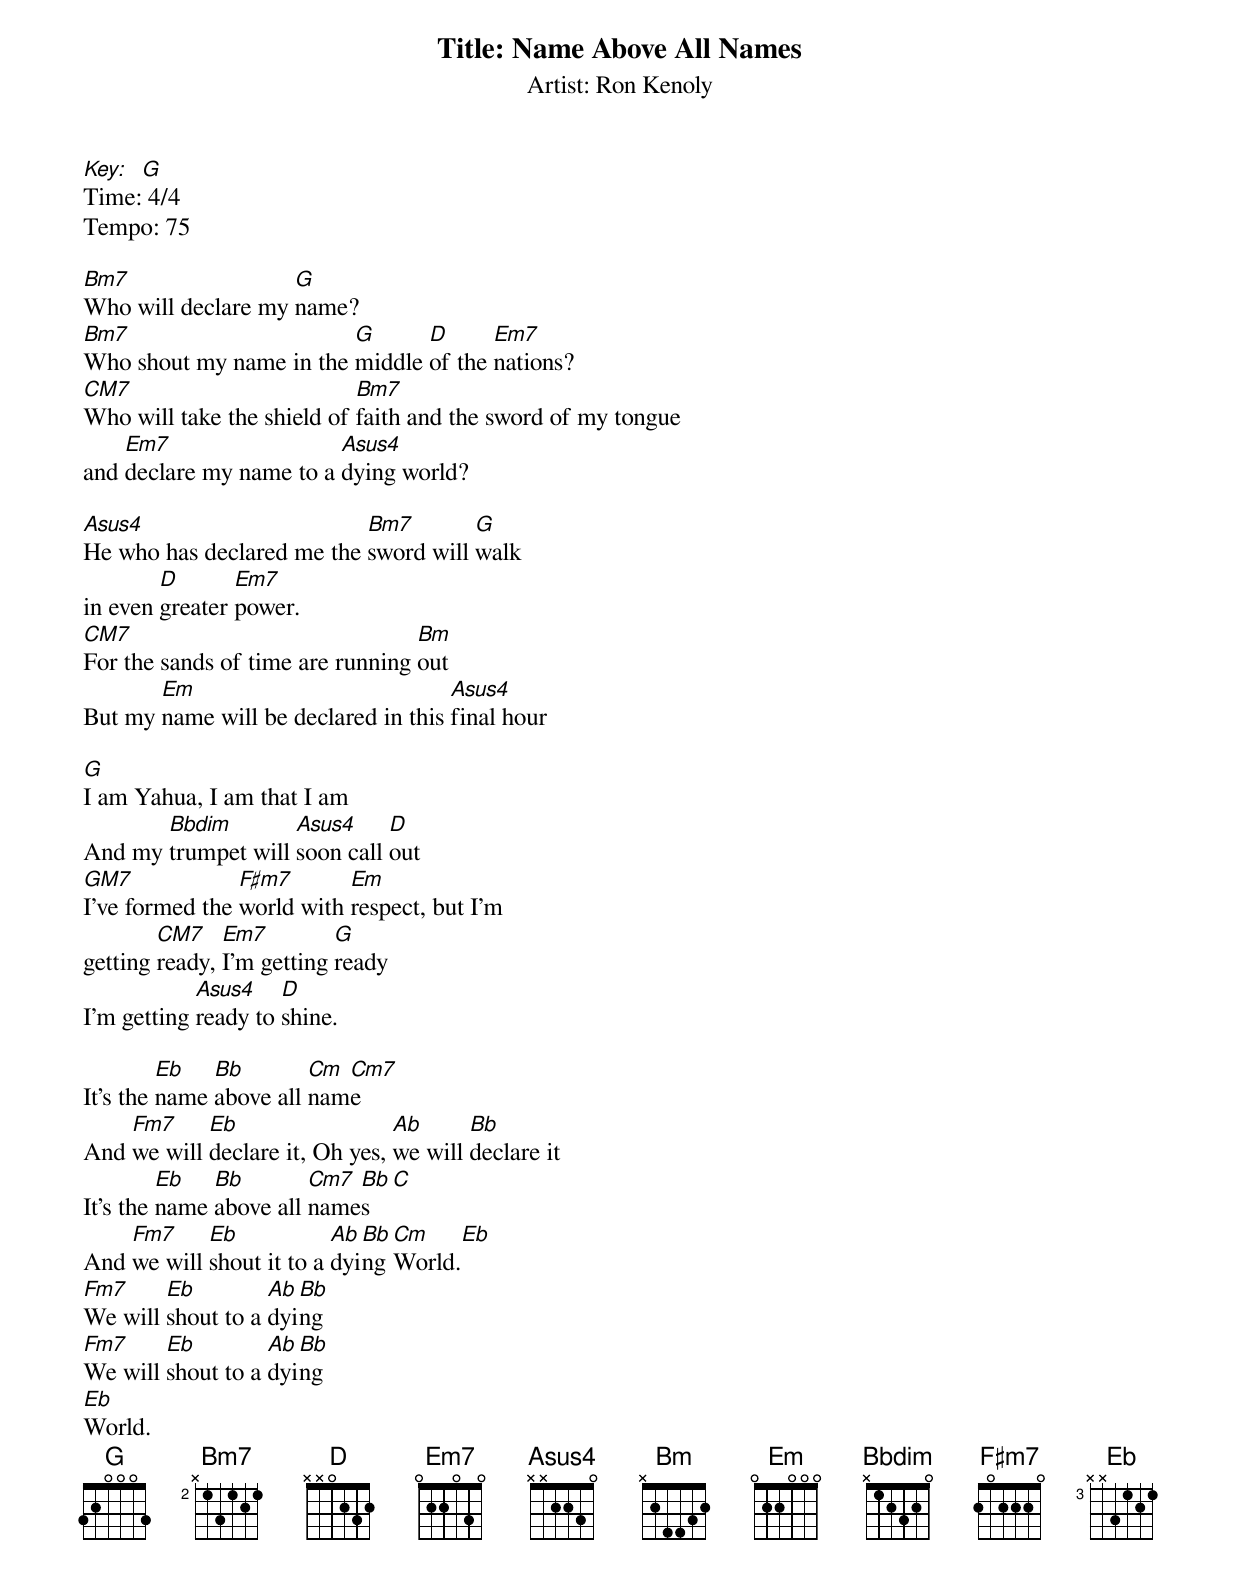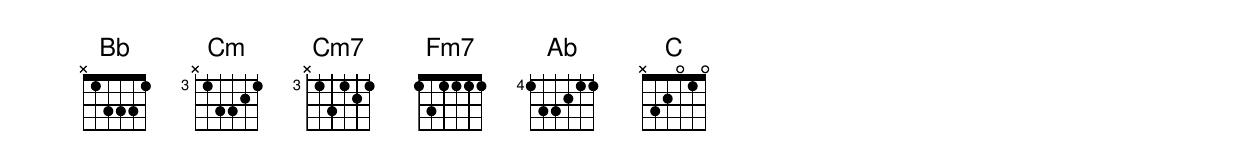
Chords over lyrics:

Title: Name Above All Names
Artist: Ron Kenoly
Key: G
Time: 4/4
Tempo: 75

Bm7                 G
Who will declare my name?
Bm7                      G      D      Em7
Who shout my name in the middle of the nations?
CM7                         Bm7
Who will take the shield of faith and the sword of my tongue
    Em7                  Asus4
and declare my name to a dying world?

Asus4                      Bm7        G
He who has declared me the sword will walk
        D       Em7
in even greater power.
CM7                               Bm
For the sands of time are running out
       Em                            Asus4
But my name will be declared in this final hour

G
I am Yahua, I am that I am
       Bbdim        Asus4     D
And my trumpet will soon call out
GM7             F♯m7       Em
I've formed the world with respect, but I'm
        CM7    Em7         G
getting ready, I'm getting ready
            Asus4    D
I'm getting ready to shine.

         Eb   Bb        Cm Cm7
It's the name above all name
    Fm7     Eb                  Ab      Bb
And we will declare it, Oh yes, we will declare it
         Eb   Bb        Cm7 Bb C
It's the name above all names
    Fm7     Eb            Ab Bb Cm     Eb
And we will shout it to a dying World.
Fm7     Eb         Ab Bb
We will shout to a dying
Fm7     Eb         Ab Bb
We will shout to a dying
Eb
World.
